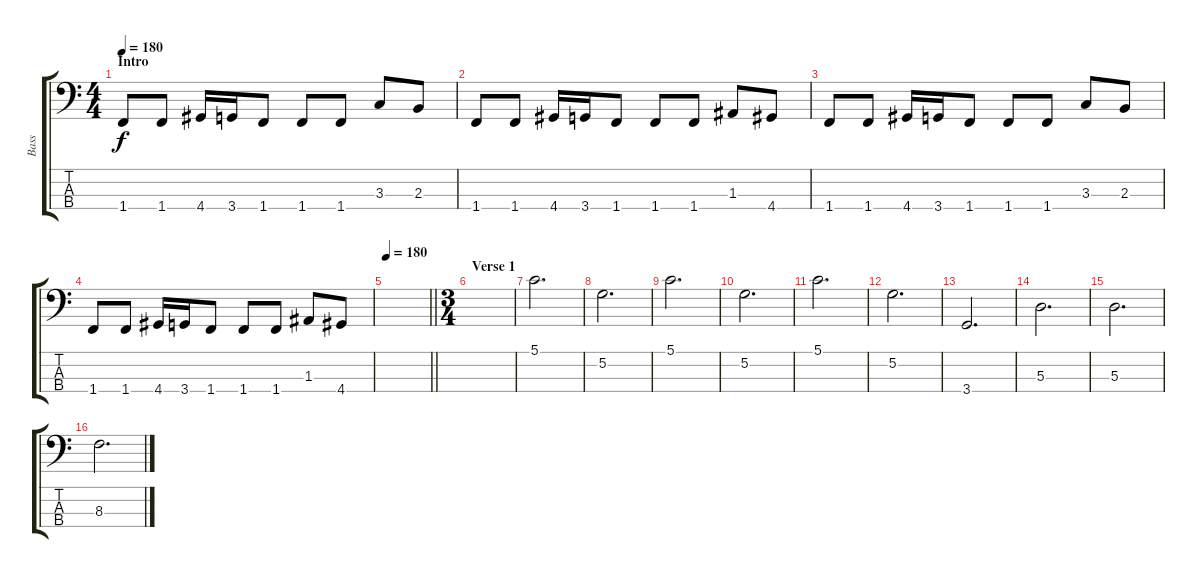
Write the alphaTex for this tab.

\track ("Bass" "Bass") {instrument electricbassfinger}
\staff {score tabs}
\tuning (G2 D2 A1 E1) {hide}
\ts (4 4)
\section ("" "Intro")
\tempo 180
\tempo 130
\tempo 180
\clef f4
\ks c
1.4.8{dy f instrument electricbassfinger} 1.4.8 4.4.16 3.4.16 1.4.8 1.4.8 1.4.8 3.3.8 2.3.8 |
1.4.8 1.4.8 4.4.16 3.4.16 1.4.8 1.4.8 1.4.8 1.3.8 4.4.8 |
1.4.8 1.4.8 4.4.16 3.4.16 1.4.8 1.4.8 1.4.8 3.3.8 2.3.8 |
1.4.8 1.4.8 4.4.16 3.4.16 1.4.8 1.4.8 1.4.8 1.3.8 4.4.8 |
\tempo 180
\barLineRight lightlight
|
\ts (3 4)
\section ("" "Verse 1")
|
5.1.2{d} |
5.2.2{d} |
5.1.2{d} |
5.2.2{d} |
5.1.2{d} |
5.2.2{d} |
3.4.2{d} |
5.3.2{d} |
5.3.2{d} |
8.3.2{d}
